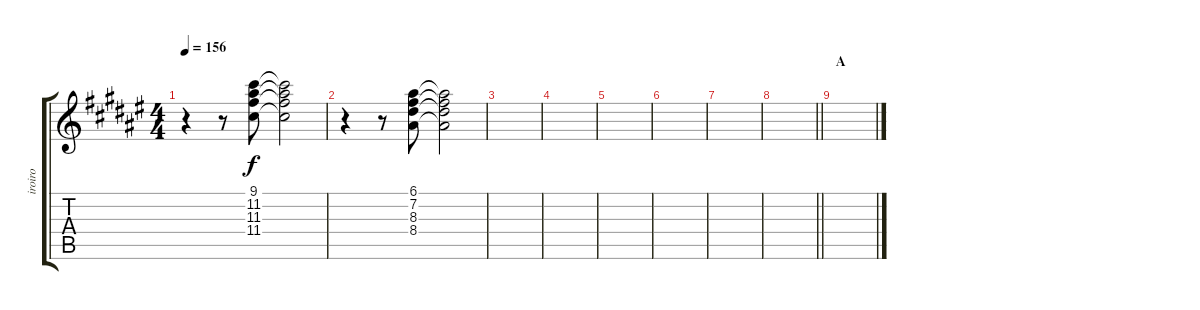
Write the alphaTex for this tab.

\track ("iroiro" "iroiro") {instrument electricguitarmuted}
\staff {score tabs}
\tuning (E4 B3 G3 D3 A2 E2) {hide}
\ts (4 4)
\tempo 156
\clef g2
\ks f#
r.4{dy f} r.8 (9.1 11.2 11.3 11.4).8 (9.1{t} 11.2{t} 11.3{t} 11.4{t}).2 |
r.4 r.8 (6.1 7.2 8.3 8.4).8 (6.1{t} 7.2{t} 8.3{t} 8.4{t}).2 |
|
|
|
|
|
\barLineRight lightlight
|
\section ("" "A")
